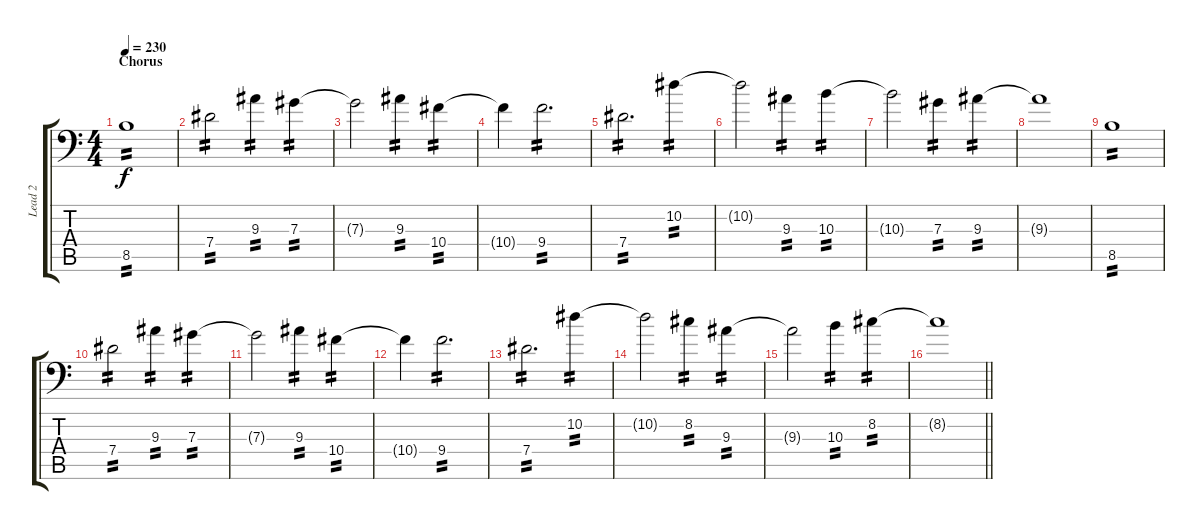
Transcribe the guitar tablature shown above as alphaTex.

\track ("Lead 2" "Lead 2") {instrument overdrivenguitar}
\staff {score tabs}
\tuning (Bb3 F3 Db3 Ab2 Eb2 Bb1) {hide}
\ts (4 4)
\section ("" "Chorus")
\tempo 230
\clef f4
\ks c
8.5.1{tp 2 dy f} |
7.4.2{tp 2} 9.3.4{tp 2} 7.3.4{tp 2} |
7.3{t}.2 9.3.4{tp 2} 10.4.4{tp 2} |
10.4{t}.4 9.4.2{d tp 2} |
7.4.2{d tp 2} 10.2.4{tp 2} |
10.2{t}.2 9.3.4{tp 2} 10.3.4{tp 2} |
10.3{t}.2 7.3.4{tp 2} 9.3.4{tp 2} |
9.3{t}.1 |
8.5.1{tp 2} |
7.4.2{tp 2} 9.3.4{tp 2} 7.3.4{tp 2} |
7.3{t}.2 9.3.4{tp 2} 10.4.4{tp 2} |
10.4{t}.4 9.4.2{d tp 2} |
7.4.2{d tp 2} 10.2.4{tp 2} |
10.2{t}.2 8.2.4{tp 2} 9.3.4{tp 2} |
9.3{t}.2 10.3.4{tp 2} 8.2.4{tp 2} |
\barLineRight lightlight
8.2{t}.1
